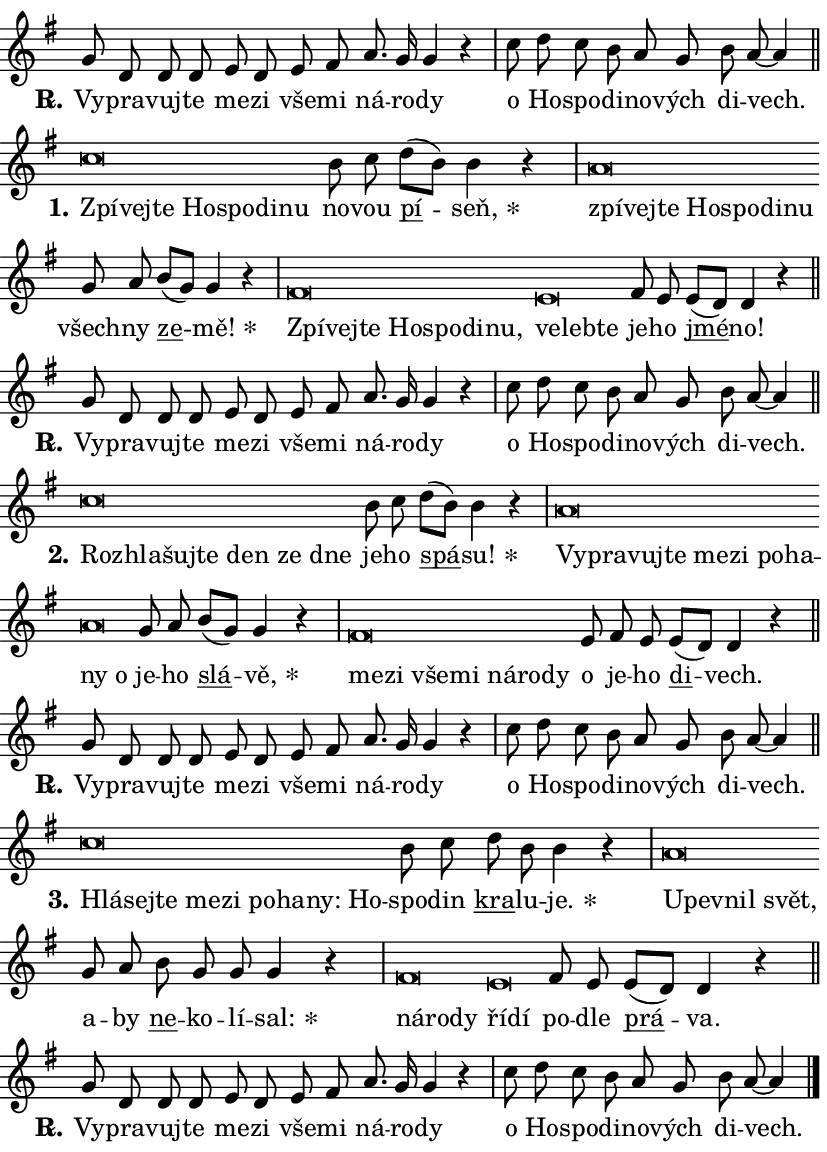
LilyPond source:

\version "2.24.0"
\header { tagline = "" }
\paper {
  indent = 0\cm
  top-margin = 0\cm
  right-margin = 0.13\cm % to fit lyric hyphens
  bottom-margin = 0\cm
  left-margin = 0\cm
  paper-width = 14\cm
  page-breaking = #ly:one-page-breaking
  system-system-spacing.basic-distance = #11
  score-system-spacing.basic-distance = #11
  ragged-last = ##f
}


%% Author: Thomas Morley
%% https://lists.gnu.org/archive/html/lilypond-user/2020-05/msg00002.html
#(define (line-position grob)
"Returns position of @var[grob} in current system:
   @code{'start}, if at first time-step
   @code{'end}, if at last time-step
   @code{'middle} otherwise
"
  (let* ((col (ly:item-get-column grob))
         (ln (ly:grob-object col 'left-neighbor))
         (rn (ly:grob-object col 'right-neighbor))
         (col-to-check-left (if (ly:grob? ln) ln col))
         (col-to-check-right (if (ly:grob? rn) rn col))
         (break-dir-left
           (and
             (ly:grob-property col-to-check-left 'non-musical #f)
             (ly:item-break-dir col-to-check-left)))
         (break-dir-right
           (and
             (ly:grob-property col-to-check-right 'non-musical #f)
             (ly:item-break-dir col-to-check-right))))
        (cond ((eqv? 1 break-dir-left) 'start)
              ((eqv? -1 break-dir-right) 'end)
              (else 'middle))))

#(define (tranparent-at-line-position vctor)
  (lambda (grob)
  "Relying on @code{line-position} select the relevant enry from @var{vctor}.
Used to determine transparency,"
    (case (line-position grob)
      ((end) (not (vector-ref vctor 0)))
      ((middle) (not (vector-ref vctor 1)))
      ((start) (not (vector-ref vctor 2))))))

noteHeadBreakVisibility =
#(define-music-function (break-visibility)(vector?)
"Makes @code{NoteHead}s transparent relying on @var{break-visibility}"
#{
  \override NoteHead.transparent =
    #(tranparent-at-line-position break-visibility)
#})

#(define delete-ledgers-for-transparent-note-heads
  (lambda (grob)
    "Reads whether a @code{NoteHead} is transparent.
If so this @code{NoteHead} is removed from @code{'note-heads} from
@var{grob}, which is supposed to be @code{LedgerLineSpanner}.
As a result ledgers are not printed for this @code{NoteHead}"
    (let* ((nhds-array (ly:grob-object grob 'note-heads))
           (nhds-list
             (if (ly:grob-array? nhds-array)
                 (ly:grob-array->list nhds-array)
                 '()))
           ;; Relies on the transparent-property being done before
           ;; Staff.LedgerLineSpanner.after-line-breaking is executed.
           ;; This is fragile ...
           (to-keep
             (remove
               (lambda (nhd)
                 (ly:grob-property nhd 'transparent #f))
               nhds-list)))
      ;; TODO find a better method to iterate over grob-arrays, similiar
      ;; to filter/remove etc for lists
      ;; For now rebuilt from scratch
      (set! (ly:grob-object grob 'note-heads)  '())
      (for-each
        (lambda (nhd)
          (ly:pointer-group-interface::add-grob grob 'note-heads nhd))
        to-keep))))

squashNotes = {
  \override NoteHead.X-extent = #'(-0.2 . 0.2)
  \override NoteHead.Y-extent = #'(-0.75 . 0)
  \override NoteHead.stencil =
    #(lambda (grob)
       (let ((pos (ly:grob-property grob 'staff-position)))
         (begin
           (if (< pos -7) (display "ERROR: Lower brevis then expected\n") (display ""))
           (if (<= pos -6) ly:text-interface::print ly:note-head::print))))
}
unSquashNotes = {
  \revert NoteHead.X-extent
  \revert NoteHead.Y-extent
  \revert NoteHead.stencil
}

hideNotes = \noteHeadBreakVisibility #begin-of-line-visible
unHideNotes = \noteHeadBreakVisibility #all-visible

% work-around for resetting accidentals
% https://lilypond.org/doc/v2.23/Documentation/notation/displaying-rhythms#unmetered-music
cadenzaMeasure = {
  \cadenzaOff
  \partial 1024 s1024
  \cadenzaOn
}

#(define-markup-command (accent layout props text) (markup?)
  "Underline accented syllable"
  (interpret-markup layout props
    #{\markup \override #'(offset . 4.3) \underline { #text }#}))

responsum = \markup \concat {
  "R" \hspace #-1.05 \path #0.1 #'((moveto 0 0.07) (lineto 0.9 0.8)) \hspace #0.05 "."
}

spaceSize = #0.6828661417322834 % exact space size for TeX Gyre Schola

\layout {
  \context {
    \Staff
    \remove "Time_signature_engraver"
    \override LedgerLineSpanner.after-line-breaking = #delete-ledgers-for-transparent-note-heads
  }
  \context {
    \Lyrics {
      \override LyricSpace.minimum-distance = \spaceSize
      \override LyricText.font-name = #"TeX Gyre Schola"
      \override LyricText.font-size = 1
      \override StanzaNumber.font-name = #"TeX Gyre Schola Bold"
      \override StanzaNumber.font-size = 1
    }
  }
  \context {
    \Score 
    \override NoteHead.text =
      #(lambda (grob) 
        (let ((pos (ly:grob-property grob 'staff-position)))
          #{\markup {
            \combine
              \halign #-0.55 \raise #(if (= pos -6) 0 0.5) \override #'(thickness . 2) \draw-line #'(3.2 . 0)
              \musicglyph "noteheads.sM1"
          }#}))
  }
}

% magnetic-lyrics.ily
%
%   written by
%     Jean Abou Samra <jean@abou-samra.fr>
%     Werner Lemberg <wl@gnu.org>
%
%   adapted by
%     Jiri Hon <jiri.hon@gmail.com>
%
% Version 2022-Apr-15

% https://www.mail-archive.com/lilypond-user@gnu.org/msg149350.html

#(define (Left_hyphen_pointer_engraver context)
   "Collect syllable-hyphen-syllable occurrences in lyrics and store
them in properties.  This engraver only looks to the left.  For
example, if the lyrics input is @code{foo -- bar}, it does the
following.

@itemize @bullet
@item
Set the @code{text} property of the @code{LyricHyphen} grob between
@q{foo} and @q{bar} to @code{foo}.

@item
Set the @code{left-hyphen} property of the @code{LyricText} grob with
text @q{foo} to the @code{LyricHyphen} grob between @q{foo} and
@q{bar}.
@end itemize

Use this auxiliary engraver in combination with the
@code{lyric-@/text::@/apply-@/magnetic-@/offset!} hook."
   (let ((hyphen #f)
         (text #f))
     (make-engraver
      (acknowledgers
       ((lyric-syllable-interface engraver grob source-engraver)
        (set! text grob)))
      (end-acknowledgers
       ((lyric-hyphen-interface engraver grob source-engraver)
        ;(when (not (grob::has-interface grob 'lyric-space-interface))
          (set! hyphen grob)));)
      ((stop-translation-timestep engraver)
       (when (and text hyphen)
         (ly:grob-set-object! text 'left-hyphen hyphen))
       (set! text #f)
       (set! hyphen #f)))))

#(define (lyric-text::apply-magnetic-offset! grob)
   "If the space between two syllables is less than the value in
property @code{LyricText@/.details@/.squash-threshold}, move the right
syllable to the left so that it gets concatenated with the left
syllable.

Use this function as a hook for
@code{LyricText@/.after-@/line-@/breaking} if the
@code{Left_@/hyphen_@/pointer_@/engraver} is active."
   (let ((hyphen (ly:grob-object grob 'left-hyphen #f)))
     (when hyphen
       (let ((left-text (ly:spanner-bound hyphen LEFT)))
         (when (grob::has-interface left-text 'lyric-syllable-interface)
           (let* ((common (ly:grob-common-refpoint grob left-text X))
                  (this-x-ext (ly:grob-extent grob common X))
                  (left-x-ext
                   (begin
                     ;; Trigger magnetism for left-text.
                     (ly:grob-property left-text 'after-line-breaking)
                     (ly:grob-extent left-text common X)))
                  ;; `delta` is the gap width between two syllables.
                  (delta (- (interval-start this-x-ext)
                            (interval-end left-x-ext)))
                  (details (ly:grob-property grob 'details))
                  (threshold (assoc-get 'squash-threshold details 0.2)))
             (when (< delta threshold)
               (let* (;; We have to manipulate the input text so that
                      ;; ligatures crossing syllable boundaries are not
                      ;; disabled.  For languages based on the Latin
                      ;; script this is essentially a beautification.
                      ;; However, for non-Western scripts it can be a
                      ;; necessity.
                      (lt (ly:grob-property left-text 'text))
                      (rt (ly:grob-property grob 'text))
                      (is-space (grob::has-interface hyphen 'lyric-space-interface))
                      (space (if is-space " " ""))
                      (extra-delta (if is-space spaceSize 0))
                      ;; Append new syllable.
                      (ltrt-space (if (and (string? lt) (string? rt))
                                (string-append lt space rt)
                                (make-concat-markup (list lt space rt))))
                      ;; Right-align `ltrt` to the right side.
                      (ltrt-space-markup (grob-interpret-markup
                               grob
                               (make-translate-markup
                                (cons (interval-length this-x-ext) 0)
                                (make-right-align-markup ltrt-space)))))
                 (begin
                   ;; Don't print `left-text`.
                   (ly:grob-set-property! left-text 'stencil #f)
                   ;; Set text and stencil (which holds all collected
                   ;; syllables so far) and shift it to the left.
                   (ly:grob-set-property! grob 'text ltrt-space)
                   (ly:grob-set-property! grob 'stencil ltrt-space-markup)
                   (ly:grob-translate-axis! grob (- (- delta extra-delta)) X))))))))))


#(define (lyric-hyphen::displace-bounds-first grob)
   ;; Make very sure this callback isn't triggered too early.
   (let ((left (ly:spanner-bound grob LEFT))
         (right (ly:spanner-bound grob RIGHT)))
     (ly:grob-property left 'after-line-breaking)
     (ly:grob-property right 'after-line-breaking)
     (ly:lyric-hyphen::print grob)))

squashThreshold = #0.4

\layout {
  \context {
    \Lyrics
    \consists #Left_hyphen_pointer_engraver
    \override LyricText.after-line-breaking =
      #lyric-text::apply-magnetic-offset!
    \override LyricHyphen.stencil = #lyric-hyphen::displace-bounds-first
    \override LyricText.details.squash-threshold = \squashThreshold
    \override LyricHyphen.minimum-distance = 0
    \override LyricHyphen.minimum-length = \squashThreshold
  }
}

squashText = \override LyricText.details.squash-threshold = 9999
unSquashText = \override LyricText.details.squash-threshold = \squashThreshold

leftText = \override LyricText.self-alignment-X = #LEFT
unLeftText = \revert LyricText.self-alignment-X

starOffset = #(lambda (grob) 
                (let ((x_offset (ly:self-alignment-interface::aligned-on-x-parent grob)))
                  (if (= x_offset 0) 0 (+ x_offset 1.2))))

star = #(define-music-function (syllable)(string?)
"Append star separator at the end of a syllable"
#{
  \once \override LyricText.X-offset = #starOffset
  \lyricmode { \markup {
    #syllable
    \override #'((font-name . "TeX Gyre Schola Bold")) \hspace #0.2 \lower #0.65 \larger "*"
  } }
#})

starAccent = #(define-music-function (syllable)(string?)
"Append star separator at the end of a syllable and make accent"
#{
  \once \override LyricText.X-offset = #starOffset
  \lyricmode { \markup {
    \accent #syllable
    \override #'((font-name . "TeX Gyre Schola Bold")) \hspace #0.2 \lower #0.65 \larger "*"
  } }
#})

breath = #(define-music-function (syllable)(string?)
"Append breathing indicator at the end of a syllable"
#{
  \lyricmode { \markup { #syllable "+" } }
#})

optionalBreath = #(define-music-function (syllable)(string?)
"Append optional breathing indicator at the end of a syllable"
#{
  \lyricmode { \markup { #syllable "(+)" } }
#})


\score {
    <<
        \new Voice = "melody" { \cadenzaOn \key g \major \relative { g'8 d d d e d e fis \bar "" a8. g16 g4 r \cadenzaMeasure \bar "|" c8 d c b \bar "" a g b a~ a4 \cadenzaMeasure \bar "||" \break } }
        \new Lyrics \lyricsto "melody" { \lyricmode { \set stanza = \responsum
Vy -- pra -- vuj -- te me -- zi vše -- mi ná -- ro -- dy o Ho -- spo -- di -- no -- vých di -- vech. } }
    >>
    \layout {}
}

\score {
    <<
        \new Voice = "melody" { \cadenzaOn \key g \major \relative { \squashNotes c''\breve*1/16 \hideNotes \breve*1/16 \bar "" \breve*1/16 \bar "" \breve*1/16 \bar "" \breve*1/16 \bar "" \breve*1/16 \breve*1/16 \bar "" \unHideNotes \unSquashNotes b8 c \bar "" d[( b)] b4 r \cadenzaMeasure \bar "|" \squashNotes a\breve*1/16 \hideNotes \breve*1/16 \bar "" \breve*1/16 \bar "" \breve*1/16 \bar "" \breve*1/16 \bar "" \breve*1/16 \breve*1/16 \bar "" \unHideNotes \unSquashNotes g8 a \bar "" b[( g)] g4 r \cadenzaMeasure \bar "|" \squashNotes fis\breve*1/16 \hideNotes \breve*1/16 \bar "" \breve*1/16 \bar "" \breve*1/16 \bar "" \breve*1/16 \bar "" \breve*1/16 \breve*1/16 \bar "" \unHideNotes \unSquashNotes \squashNotes e\breve*1/16 \hideNotes \breve*1/16 \breve*1/16 \bar "" \unHideNotes \unSquashNotes fis8 e \bar "" e[( d)] d4 r \cadenzaMeasure \bar "||" \break } }
        \new Lyrics \lyricsto "melody" { \lyricmode { \set stanza = "1."
\leftText Zpí -- \squashText vej -- te Ho -- spo -- di -- nu \unLeftText \unSquashText no -- vou \markup \accent pí -- \star seň, \leftText zpí -- \squashText vej -- te Ho -- spo -- di -- nu \unLeftText \unSquashText všech -- ny \markup \accent ze -- \star mě! \leftText Zpí -- \squashText vej -- te Ho -- spo -- di -- nu, \unSquashText ve -- \squashText leb -- te \unLeftText \unSquashText je -- ho \markup \accent jmé -- no! } }
    >>
    \layout {}
}

\score {
    <<
        \new Voice = "melody" { \cadenzaOn \key g \major \relative { g'8 d d d e d e fis \bar "" a8. g16 g4 r \cadenzaMeasure \bar "|" c8 d c b \bar "" a g b a~ a4 \cadenzaMeasure \bar "||" \break } }
        \new Lyrics \lyricsto "melody" { \lyricmode { \set stanza = \responsum
Vy -- pra -- vuj -- te me -- zi vše -- mi ná -- ro -- dy o Ho -- spo -- di -- no -- vých di -- vech. } }
    >>
    \layout {}
}

\score {
    <<
        \new Voice = "melody" { \cadenzaOn \key g \major \relative { \squashNotes c''\breve*1/16 \hideNotes \breve*1/16 \bar "" \breve*1/16 \bar "" \breve*1/16 \bar "" \breve*1/16 \bar "" \breve*1/16 \breve*1/16 \bar "" \unHideNotes \unSquashNotes b8 c \bar "" d[( b)] b4 r \cadenzaMeasure \bar "|" \squashNotes a\breve*1/16 \hideNotes \breve*1/16 \bar "" \breve*1/16 \bar "" \breve*1/16 \bar "" \breve*1/16 \bar "" \breve*1/16 \bar "" \breve*1/16 \bar "" \breve*1/16 \bar "" \breve*1/16 \breve*1/16 \bar "" \unHideNotes \unSquashNotes g8 a \bar "" b[( g)] g4 r \cadenzaMeasure \bar "|" \squashNotes fis\breve*1/16 \hideNotes \breve*1/16 \bar "" \breve*1/16 \bar "" \breve*1/16 \bar "" \breve*1/16 \bar "" \breve*1/16 \breve*1/16 \bar "" \unHideNotes \unSquashNotes e8 fis8 e \bar "" e[( d)] d4 r \cadenzaMeasure \bar "||" \break } }
        \new Lyrics \lyricsto "melody" { \lyricmode { \set stanza = "2."
\leftText Roz -- \squashText hla -- šuj -- te den ze dne \unLeftText \unSquashText je -- ho \markup \accent spá -- \star su! \leftText Vy -- \squashText pra -- vuj -- te me -- zi po -- ha -- ny o \unLeftText \unSquashText je -- ho \markup \accent slá -- \star vě, \leftText me -- \squashText zi vše -- mi ná -- ro -- dy \unLeftText \unSquashText o je -- ho \markup \accent di -- vech. } }
    >>
    \layout {}
}

\score {
    <<
        \new Voice = "melody" { \cadenzaOn \key g \major \relative { g'8 d d d e d e fis \bar "" a8. g16 g4 r \cadenzaMeasure \bar "|" c8 d c b \bar "" a g b a~ a4 \cadenzaMeasure \bar "||" \break } }
        \new Lyrics \lyricsto "melody" { \lyricmode { \set stanza = \responsum
Vy -- pra -- vuj -- te me -- zi vše -- mi ná -- ro -- dy o Ho -- spo -- di -- no -- vých di -- vech. } }
    >>
    \layout {}
}

\score {
    <<
        \new Voice = "melody" { \cadenzaOn \key g \major \relative { \squashNotes c''\breve*1/16 \hideNotes \breve*1/16 \bar "" \breve*1/16 \bar "" \breve*1/16 \bar "" \breve*1/16 \bar "" \breve*1/16 \bar "" \breve*1/16 \bar "" \breve*1/16 \breve*1/16 \bar "" \unHideNotes \unSquashNotes b8 c \bar "" d b b4 r \cadenzaMeasure \bar "|" \squashNotes a\breve*1/16 \hideNotes \breve*1/16 \bar "" \breve*1/16 \breve*1/16 \bar "" \unHideNotes \unSquashNotes g8 a \bar "" b g g g4 r \cadenzaMeasure \bar "|" \squashNotes fis\breve*1/16 \hideNotes \breve*1/16 \breve*1/16 \bar "" \unHideNotes \unSquashNotes \squashNotes e\breve*1/16 \hideNotes \breve*1/16 \bar "" \unHideNotes \unSquashNotes fis8 e \bar "" e[( d)] d4 r \cadenzaMeasure \bar "||" \break } }
        \new Lyrics \lyricsto "melody" { \lyricmode { \set stanza = "3."
\leftText Hlá -- \squashText sej -- te me -- zi po -- ha -- ny: Ho -- \unLeftText \unSquashText spo -- din \markup \accent kra -- lu -- \star je. \leftText U -- \squashText pev -- nil svět, \unLeftText \unSquashText a -- by \markup \accent ne -- ko -- lí -- \star sal: \leftText ná -- \squashText ro -- dy \unSquashText ří -- \squashText dí \unLeftText \unSquashText po -- dle \markup \accent prá -- va. } }
    >>
    \layout {}
}

\score {
    <<
        \new Voice = "melody" { \cadenzaOn \key g \major \relative { g'8 d d d e d e fis \bar "" a8. g16 g4 r \cadenzaMeasure \bar "|" c8 d c b \bar "" a g b a~ a4 \cadenzaMeasure \bar "||" \break } \bar "|." }
        \new Lyrics \lyricsto "melody" { \lyricmode { \set stanza = \responsum
Vy -- pra -- vuj -- te me -- zi vše -- mi ná -- ro -- dy o Ho -- spo -- di -- no -- vých di -- vech. } }
    >>
    \layout {}
}
